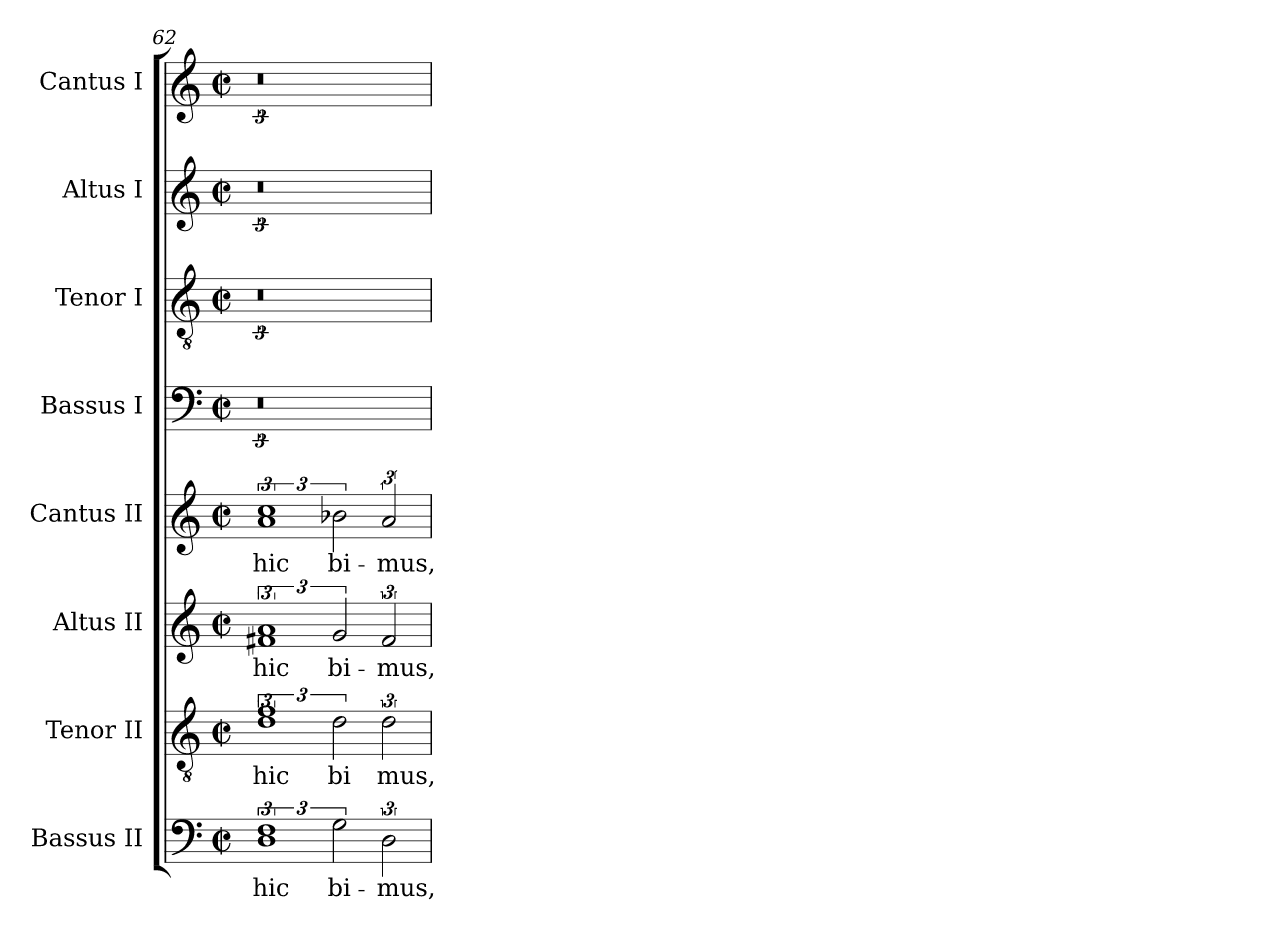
**kern	**text	**kern	**text	**kern	**text	**kern	**text	**kern	**kern	**kern	**kern
*part8	*part8	*part7	*part7	*part6	*part6	*part5	*part5	*part4	*part3	*part2	*part1
*staff8	*staff8	*staff7	*staff7	*staff6	*staff6	*staff5	*staff5	*staff4	*staff3	*staff2	*staff1
*I"Bassus II	*	*I"Tenor II	*	*I"Altus II	*	*I"Cantus II	*	*I"Bassus I	*I"Tenor I	*I"Altus I	*I"Cantus I
*clefF4	*	*clefGv2	*	*clefG2	*	*clefG2	*	*clefF4	*clefGv2	*clefG2	*clefG2
*M2/2	*	*M2/2	*	*M2/2	*	*M2/2	*	*M2/2	*M2/2	*M2/2	*M2/2
*met(c|)	*	*met(c|)	*	*met(c|)	*	*met(c|)	*	*met(c|)	*met(c|)	*met(c|)	*met(c|)
=62	=62	=62	=62	=62	=62	=62	=62	=62	=62	=62	=62
!	!LO:LY:b:cj	!	!	!	!	!	!	!	!	!	!
*^	*	*	*	*	*	*	*	*	*	*	*
!	!	!LO:LY:b:cj	!	!LO:LY:b:cj	!	!	!	!	!	!	!	!
*	*	*	*^	*	*	*	*	*	*	*	*	*
!	!	!	!	!	!LO:LY:b:cj	!	!LO:LY:b:cj	!	!	!	!	!	!
*	*	*	*	*	*	*^	*	*	*	*	*	*	*
!	!	!	!	!	!	!	!	!LO:LY:b:cj	!	!LO:LY:b:cj	!	!	!	!
*	*	*	*	*	*	*	*	*	*^	*	*	*	*	*
!	!	!	!	!	!	!	!	!	!	!	!LO:LY:b:cj	!	!	!	!
3%2D	3%2F	hic	3%2d	3%2f	hic	3%2f#X	3%2a	hic	3%2a	3%2cc	hic	3%4r	3%4r	3%4r	3%4r
!	!	!LO:LY:b:cj	!	!	!LO:LY:b:cj	!	!	!LO:LY:b:cj	!	!	!LO:LY:b:cj	!	!	!	!
3%2ryy	3G\	bi-	3%2ryy	3d\	bi	3%2ryy	3g/	bi-	3%2ryy	3b-X\	bi-	.	.	.	.
!	!	!LO:LY:b:cj	!	!	!LO:LY:b:cj	!	!	!LO:LY:b:cj	!	!	!LO:LY:b:cj	!	!	!	!
.	3D\	-mus,	.	3d\	mus,	.	3f#/	-mus,	.	3a/	-mus,	.	.	.	.
*v	*v	*	*	*	*	*v	*v	*	*v	*v	*	*	*	*	*
*	*	*v	*v	*	*	*	*	*	*	*	*	*
=	=	=	=	=	=	=	=	=	=	=	=
*-	*-	*-	*-	*-	*-	*-	*-	*-	*-	*-	*-
